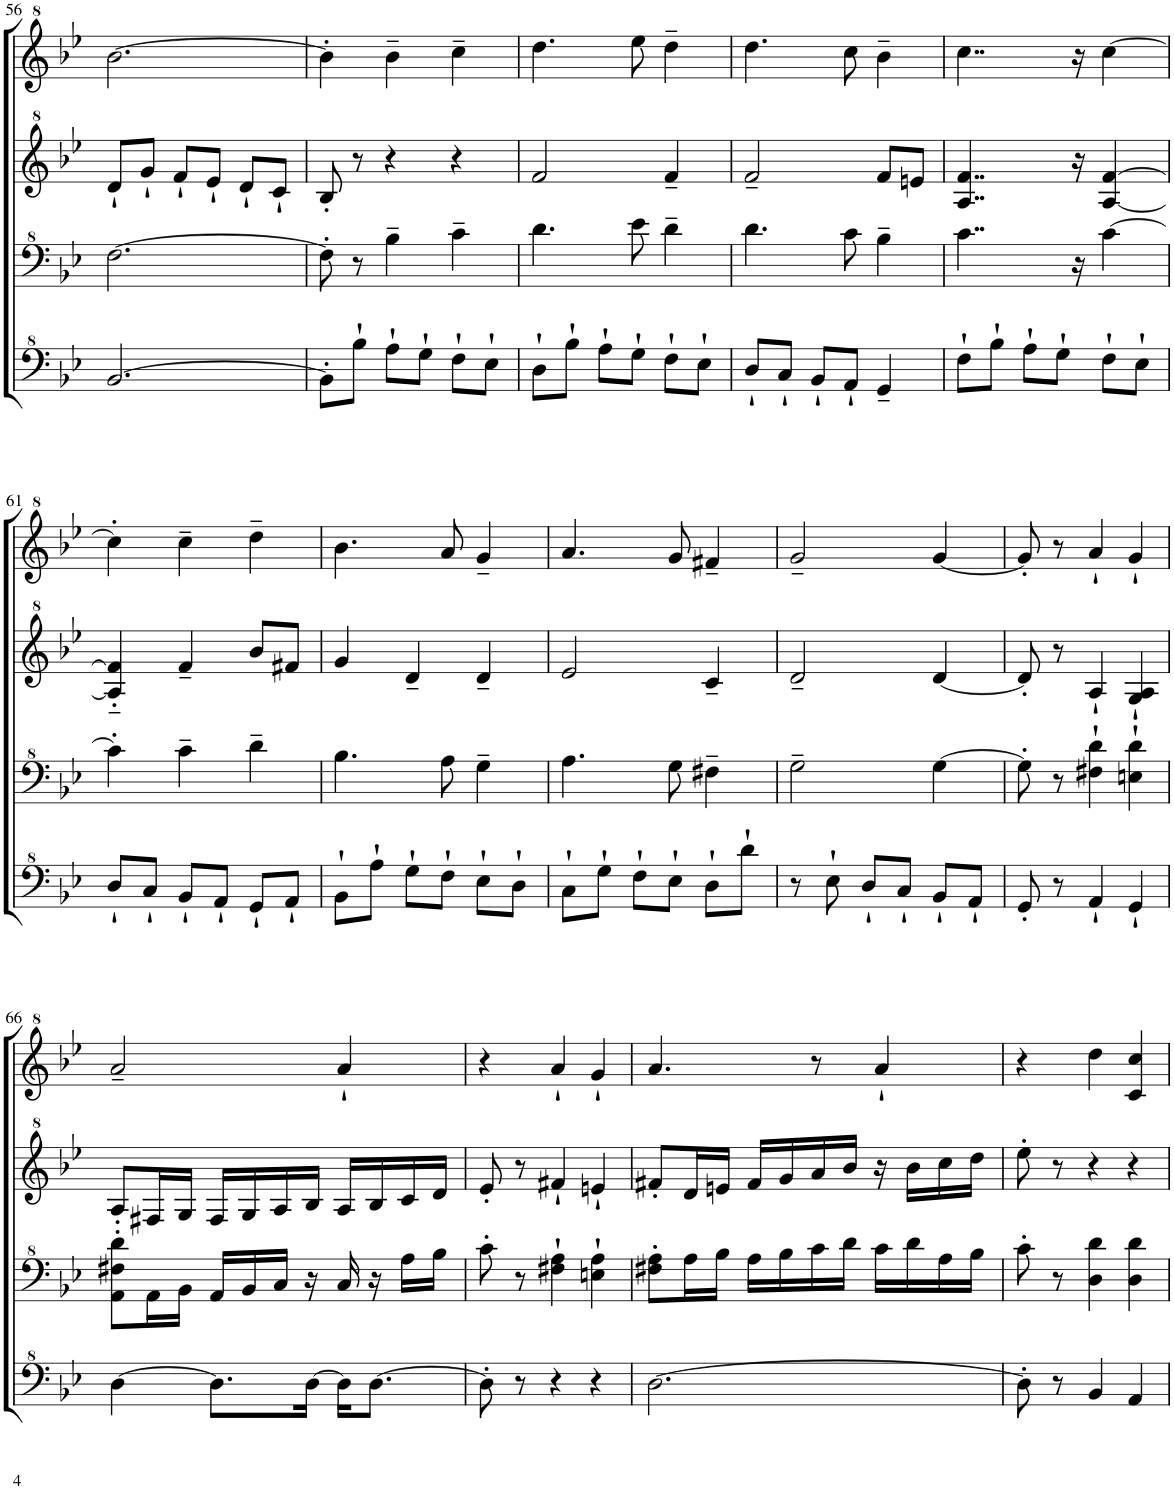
**kern	**kern	**kern	**kern
*part1	*part1	*part1	*part1
*staff4	*staff3	*staff2	*staff1
*I"Model III	*	*	*
!!LO:PB:g=z
*clefF^4	*clefF^4	*clefG^2	*clefG^2
*k[b-e-]	*k[b-e-]	*k[b-e-]	*k[b-e-]
*M3/4	*M3/4	*M3/4	*M3/4
=56	=56	=56	=56
[2.B-/	[2.f\	8dd`/L	[2.bb-\
.	.	8gg`/J	.
.	.	8ff`/L	.
.	.	8ee-`/J	.
.	.	8dd`/L	.
.	.	8cc`/J	.
=57	=57	=57	=57
8B-'\L]	8f'\]	8b-'/	4bb-'\]
8b-`\J	8r	8r	.
8a`\L	4b-~\	4r	4bb-~\
8g`\J	.	.	.
8f`\L	4cc~\	4r	4ccc~\
8e-`\J	.	.	.
=58	=58	=58	=58
8d`\L	4.dd\	2ff/	4.ddd\
8b-`\J	.	.	.
8a`\L	.	.	.
8g`\J	8ee-\	.	8eee-\
8f`\L	4dd~\	4ff~/	4ddd~\
8e-`\J	.	.	.
=59	=59	=59	=59
8d`/L	4.dd\	2ff~/	4.ddd\
8c`/J	.	.	.
8B-`/L	.	.	.
8A`/J	8cc\	.	8ccc\
4G~/	4b-~\	8ff/L	4bb-~\
.	.	8een/J	.
=60	=60	=60	=60
8f`\L	4..cc\	4..a/ 4..ff/	4..ccc\
8b-`\J	.	.	.
8a`\L	.	.	.
8g`\J	.	.	.
.	16r	16r	16r
8f`\L	[4cc\	[4a/ [4ff/	[4ccc\
8e-`\J	.	.	.
!!LO:LB:g=z
=61	=61	=61	=61
8d`/L	4cc'\]	4a/]'~ 4ff/]'~	4ccc'\]
8c`/J	.	.	.
8B-`/L	4cc~\	4ff~/	4ccc~\
8A`/J	.	.	.
8G`/L	4dd~\	8bb-/L	4ddd~\
8A`/J	.	8ff#X/J	.
=62	=62	=62	=62
8B-`\L	4.b-\	4gg/	4.bb-\
8a`\J	.	.	.
8g`\L	.	4dd~/	.
8f`\J	8a\	.	8aa/
8e-`\L	4g~\	4dd~/	4gg~/
8d`\J	.	.	.
=63	=63	=63	=63
8c`\L	4.a\	2ee-/	4.aa/
8g`\J	.	.	.
8f`\L	.	.	.
8e-`\J	8g\	.	8gg/
8d`\L	4f#X~\	4cc~/	4ff#X~/
8dd`\J	.	.	.
=64	=64	=64	=64
8r	2g~\	2dd~/	2gg~/
8e-`\	.	.	.
8d`/L	.	.	.
8c`/J	.	.	.
8B-`/L	[4g\	[4dd/	[4gg/
8A`/J	.	.	.
=65	=65	=65	=65
8G'/	8g'\]	8dd'/]	8gg'/]
8r	8r	8r	8r
4A`/	4f#X\` 4dd\`	4a`/	4aa`/
4G`/	4en\` 4dd\`	4g/` 4a/`	4gg`/
!!LO:LB:g=z
=66	=66	=66	=66
[4d\	8A\' 8f#X\' 8dd\'L	8a'/L	2aa~/
.	16A\L	16f#X/L	.
.	16B-\JJ	16g/JJ	.
8.d\L]	16A/LL	16f#/LL	.
.	16B-/	16g/	.
.	16c/JJ	16a/	.
[16d\Jk	16r	16b-/JJ	.
16d\KL]	16c/	16a/LL	4aa`/
[8.d\J	16r	16b-/	.
.	16a\LL	16cc/	.
.	16b-\JJ	16dd/JJ	.
=67	=67	=67	=67
8d'\]	8cc'\	8ee-'/	4r
8r	8r	8r	.
4r	4f#X\` 4a\`	4ff#X`/	4aa`/
4r	4en\` 4a\`	4een`/	4gg`/
=68	=68	=68	=68
[2.d\	8f#X\' 8a\'L	8ff#X'/L	4.aa/
.	16a\L	16dd/L	.
.	16b-\JJ	16een/JJ	.
.	16a\LL	16ff#/LL	.
.	16b-\	16gg/	.
.	16cc\	16aa/	8r
.	16dd\JJ	16bb-/JJ	.
.	16cc\LL	16r	4aa`/
.	16dd\	16bb-\LL	.
.	16a\	16ccc\	.
.	16b-\JJ	16ddd\JJ	.
=69	=69	=69	=69
8d'\]	8cc'\	8eee-'\	4r
8r	8r	8r	.
4B-/	4d\ 4dd\	4r	4ddd\
4A/	4d\ 4dd\	4r	4cc/ 4ccc/
=	=	=	=
*-	*-	*-	*-
